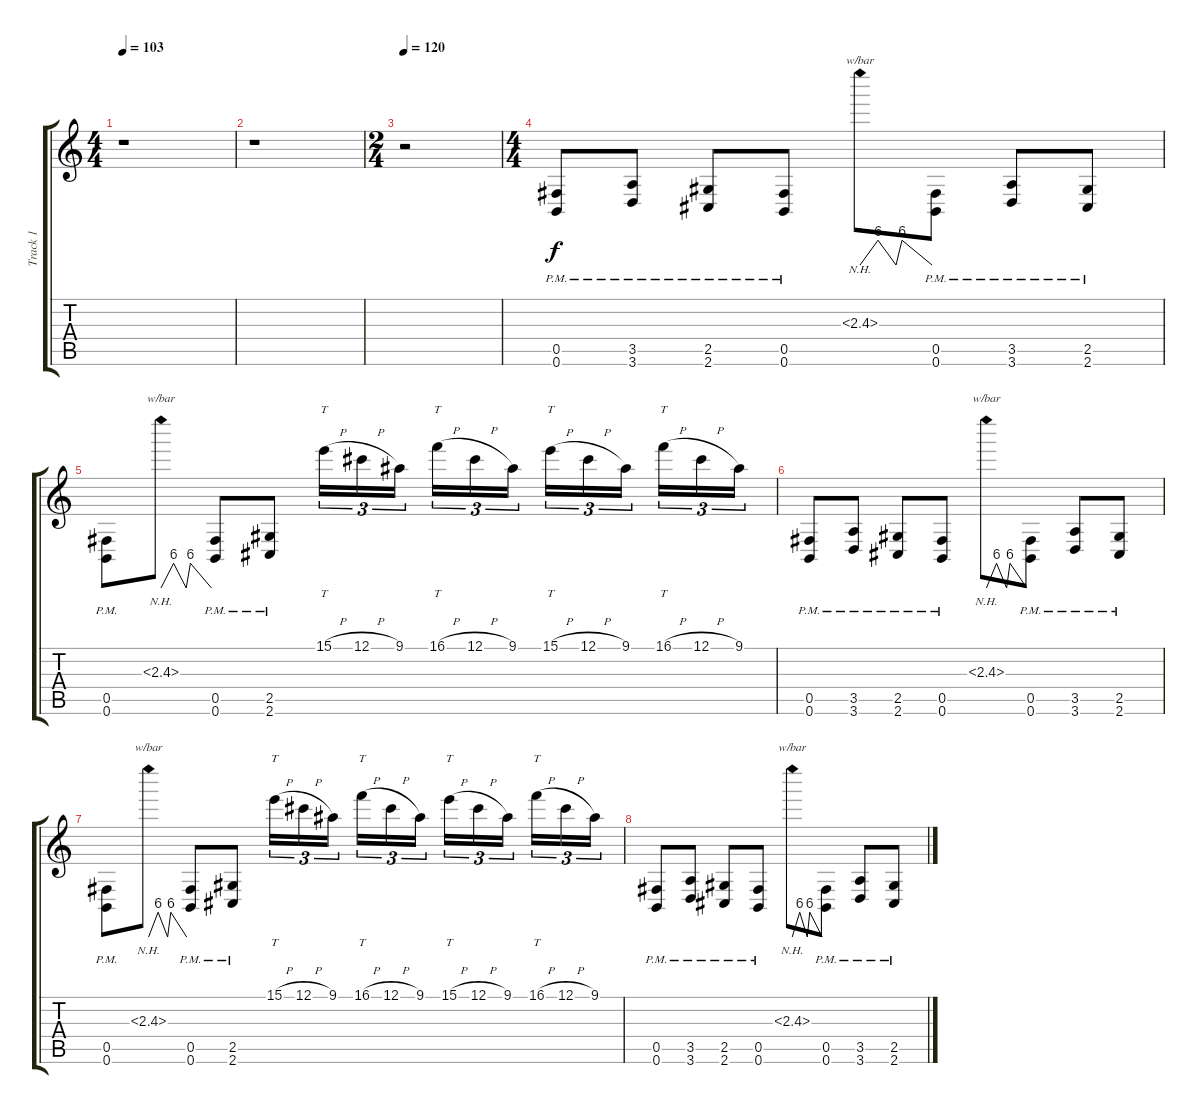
\track ("Track 1" "Track 1") {instrument distortionguitar}
\staff {score tabs}
\tuning (Db4 Ab3 E3 B2 Gb2 B1) {hide}
\ts (4 4)
\tempo 103
\clef g2
\ks c
r.1{dy f} |
r.1 |
\ts (2 4)
\tempo 120
r.2 |
\ts (4 4)
(0.5{pm} 0.6{pm}).8 (3.5{pm} 3.6{pm}).8 (2.5{pm} 2.6{pm}).8 (0.5{pm} 0.6{pm}).8 2.3{nh}.8{tbe (custom default 0 0 15 24 30 0 35 24 60 0)} (0.5{pm} 0.6{pm}).8 (3.5{pm} 3.6{pm}).8 (2.5{pm} 2.6{pm}).8 |
(0.5{pm} 0.6{pm}).8 2.3{nh}.8{tbe (custom default 0 0 15 24 30 0 35 24 60 0)} (0.5{pm} 0.6{pm}).8 (2.5{pm} 2.6{pm}).8 15.1{h}.16{tt tu (3 2)} 12.1{h}.16{tu (3 2)} 9.1.16{tu (3 2) beam splitsecondary} 16.1{h}.16{tt tu (3 2)} 12.1{h}.16{tu (3 2)} 9.1.16{tu (3 2)} 15.1{h}.16{tt tu (3 2)} 12.1{h}.16{tu (3 2)} 9.1.16{tu (3 2) beam splitsecondary} 16.1{h}.16{tt tu (3 2)} 12.1{h}.16{tu (3 2)} 9.1.16{tu (3 2)} |
(0.5{pm} 0.6{pm}).8 (3.5{pm} 3.6{pm}).8 (2.5{pm} 2.6{pm}).8 (0.5{pm} 0.6{pm}).8 2.3{nh}.8{tbe (custom default 0 0 15 24 30 0 35 24 60 0)} (0.5{pm} 0.6{pm}).8 (3.5{pm} 3.6{pm}).8 (2.5{pm} 2.6{pm}).8 |
(0.5{pm} 0.6{pm}).8 2.3{nh}.8{tbe (custom default 0 0 15 24 30 0 35 24 60 0)} (0.5{pm} 0.6{pm}).8 (2.5{pm} 2.6{pm}).8 15.1{h}.16{tt tu (3 2)} 12.1{h}.16{tu (3 2)} 9.1.16{tu (3 2) beam splitsecondary} 16.1{h}.16{tt tu (3 2)} 12.1{h}.16{tu (3 2)} 9.1.16{tu (3 2)} 15.1{h}.16{tt tu (3 2)} 12.1{h}.16{tu (3 2)} 9.1.16{tu (3 2) beam splitsecondary} 16.1{h}.16{tt tu (3 2)} 12.1{h}.16{tu (3 2)} 9.1.16{tu (3 2)} |
(0.5{pm} 0.6{pm}).8 (3.5{pm} 3.6{pm}).8 (2.5{pm} 2.6{pm}).8 (0.5{pm} 0.6{pm}).8 2.3{nh}.8{tbe (custom default 0 0 15 24 30 0 35 24 60 0)} (0.5{pm} 0.6{pm}).8 (3.5{pm} 3.6{pm}).8 (2.5{pm} 2.6{pm}).8
